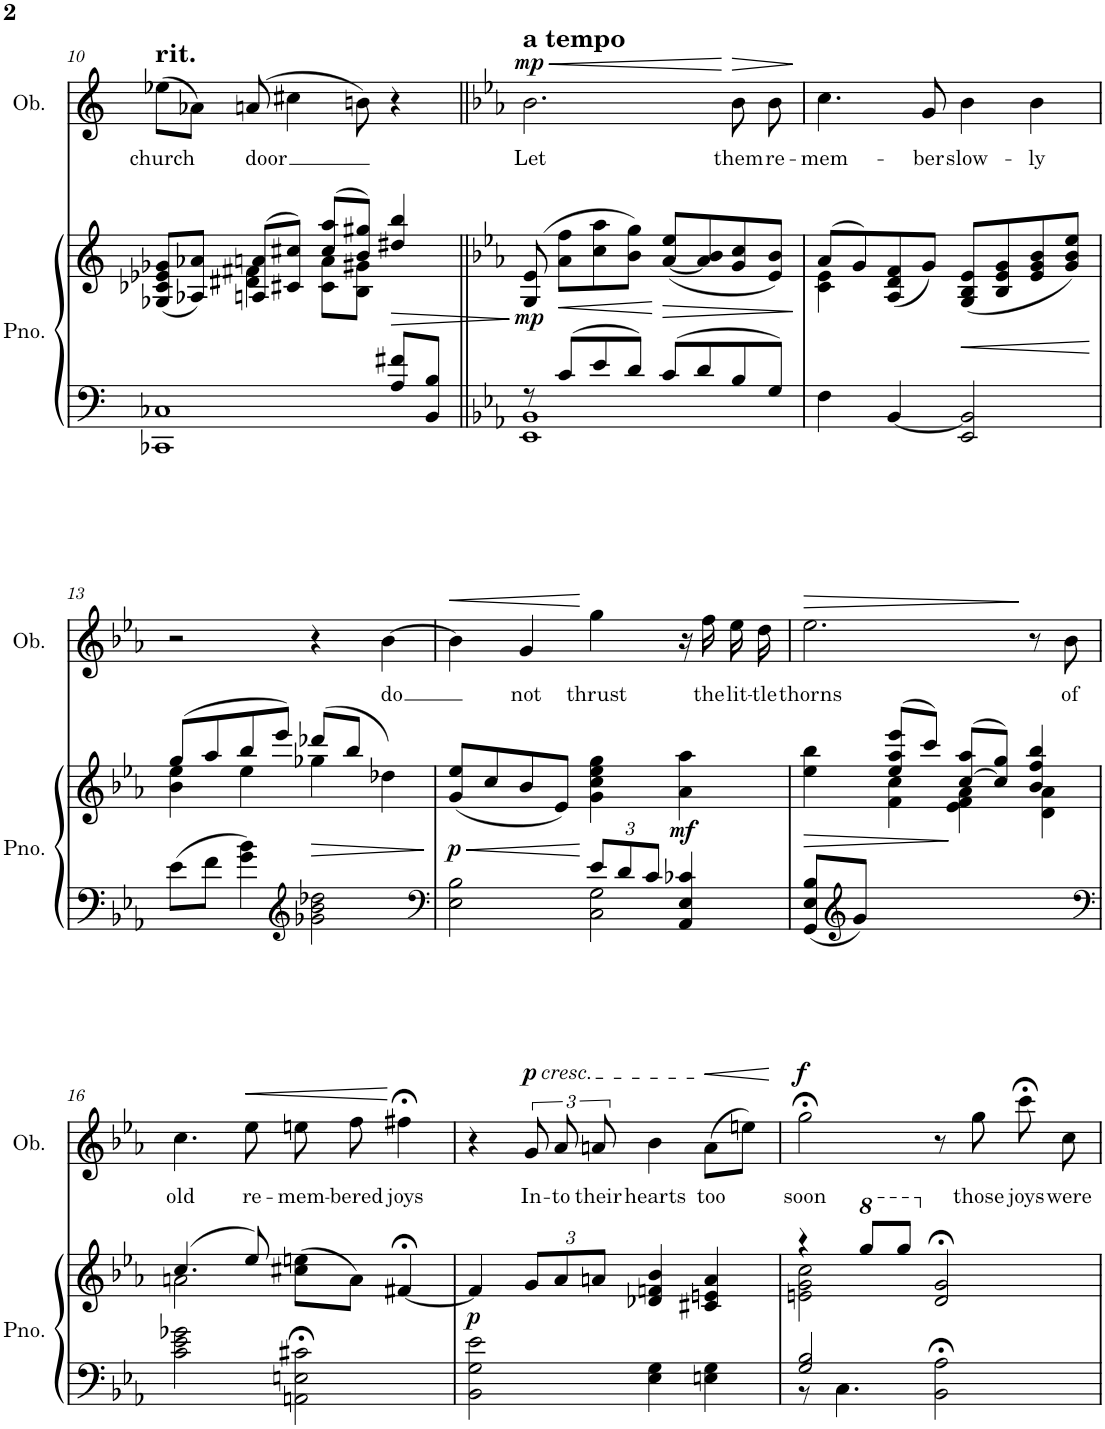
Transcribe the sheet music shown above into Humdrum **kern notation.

**kern	**kern	**dynam	**kern	**text	**dynam
*part2	*part2	*part2	*part1	*part1	*part1
*staff3	*staff2	*staff2/3	*staff1	*staff1	*staff1
*I"Piano	*	*	*I"Oboe	*	*
*I'Pno.	*	*	*I'Ob.	*	*
!!LO:PB:g=z
*clefF4	*clefG2	*	*clefG2	*	*
*k[]	*k[]	*	*k[]	*	*
*M4/4	*M4/4	*	*M4/4	*	*
*met(c)	*met(c)	*	*met(c)	*	*
=10	=10	=10	=10	=10	=10
*^	*^	*	*	*	*
!	!	!	!	!	!LO:TX:a:t=rit.	!	!
!	!	!	!	!	!	!LO:LY:b	!
2.ryy	1CC-X 1C-X	(8G-X/ 8c-X/ 8e-X/ 8g-X/L	4ryy	.	(8ee-X\L	church	.
.	.	8A-X/ 8a-X/J)	.	.	8a-X\J)	.	.
!	!	!	!	!	!	!LO:LY:b	!
.	.	(8An/ 8an/L	4d#X\ 4f#X\	.	(8an/	door	.
.	.	8c#X/ 8cc#X/J)	.	.	4cc#X\	.	.
.	.	(8cc#/ 8aa/L	8c#\ 8a\L	.	.	.	.
.	.	8b/ 8gg#X/J)	8B\ 8g#X\J	.	8bn\)	.	.
!	!	!	!	!LO:HP:b	!	!	!
8A/ 8f#X/L	.	4dd#X/ 4bb/	4ryy	>	4r	.	.
8BB/ 8B/J	.	.	.	.	.	.	.
*	*	*v	*v	*	*	*	*
=11||	=11||	=11||	=11||	=11||	=11||	=11||
*k[b-e-a-]	*	*k[b-e-a-]	*	*k[b-e-a-]	*	*
!	!	!	!	!LO:TX:a:B:t=a tempo	!	!
!	!	!	!LO:DY:b	!	!LO:LY:b	!LO:HP:b
!	!	!	!	!	!	!LO:DY:n=1:a
8r	1EE- 1BB-	(8G/ 8e-/	mp	2.b-\	Let	< mp
!	!	!	!LO:HP:b=2	!	!	!
8c/L	.	8a-\ 8ff\L	<	.	.	.
8e-/	.	8cc\ 8aa-\	.	.	.	.
8d/J	.	8b-\ 8gg\J)	.	.	.	.
8c/L	.	([8a-/ 8ee-/L	] ]	.	.	.
8d/	.	8a-/] 8b-/	.	.	.	.
!	!	!	!	!	!LO:LY:b	!LO:HP:n=1:b
8B-/	.	8g/ 8cc/	.	8b-\	them	[ >
!	!	!	!	!	!LO:LY:b	!
8G/J	.	8e-/ 8b-/J)	.	8b-\	re-	.
*v	*v	*	*	*	*	*
.	.	]	.	.	]
=12	=12	=12	=12	=12	=12
*	*^	*	*	*	*
!	!	!	!	!	!LO:LY:b	!
4F\	(8a-/L	4c\ 4e-\	.	4.cc\	-mem-	.
.	8g/)	.	.	.	.	.
[4BB-/	(8A-/ 8d/ 8f/	2.ryy	.	.	.	.
!	!	!	!	!	!LO:LY:b	!
.	8g/J)	.	.	8g/	-ber	.
!	!	!	!LO:HP:b	!	!LO:LY:b	!
2EE-/ 2BB-/]	(8G/ 8B-/ 8e-/L	.	<	4b-\	slow-	.
.	8B-/ 8e-/ 8g/	.	.	.	.	.
!	!	!	!	!	!LO:LY:b	!
.	8e-/ 8g/ 8b-/	.	.	4b-\	-ly	.
.	8g/ 8b-/ 8ee-/J)	.	.	.	.	.
*	*v	*v	*	*	*	*
.	.	[	.	.	.
!!LO:LB:g=z
=13	=13	=13	=13	=13	=13
*	*^	*	*	*	*
8e-\L	(8gg/L	4b-\ 4ee-\	.	2r	.	.
8f\J	8aa-/	.	.	.	.	.
4g\ 4b-\	8bb-/	4ee-\	.	.	.	.
.	8eee-/J)	.	.	.	.	.
*clefG2	*	*	*	*	*	*
!	!	!	!LO:HP:b	!	!	!
2g-X\ 2b-\ 2dd-X\	(8ddd-X/L	4gg-X\	>	4r	.	.
.	8bb-/J	.	.	.	.	.
!	!	!	!	!	!LO:LY:b	!
.	4dd-X\)	4ryy	.	[4b-\	do	.
*	*v	*v	*	*	*	*
.	.	[	.	.	.
=14	=14	=14	=14	=14	=14
*clefF4	*	*	*	*	*
*^	*	*	*	*	*
!	!	!	!LO:HP:b	!	!	!LO:HP:b
!	!	!	!LO:DY:n=1:b	!	!	!
2E-\ 2B-\	2ryy	(8g/ 8ee-/L	< p	4b-\]	.	<
.	.	8cc/	.	.	.	.
!	!	!	!	!	!LO:LY:b	!
.	.	8b-/	.	4g/	not	.
.	.	8e-/J)	.	.	.	.
*Xbrackettup	*	*	*	*	*	*
!	!	!	!	!	!LO:LY:b	!
12e-/L	2C\ 2G\	4g\ 4cc\ 4ee-\ 4gg\	]	4gg\	thrust	[
12d/	.	.	.	.	.	.
12c/J	.	.	.	.	.	.
!	!	!	!LO:DY:n=2:b	!	!	!
4AA-/ 4E-/ 4c-X/	.	4a-\ 4aa-\	mf	16r	.	.
!	!	!	!	!	!LO:LY:b	!
.	.	.	.	16ff\	the	.
!	!	!	!	!	!LO:LY:b	!
.	.	.	.	16ee-\	lit-	.
!	!	!	!	!	!LO:LY:b	!
.	.	.	.	16dd\	-tle	.
*v	*v	*	*	*	*	*
=15	=15	=15	=15	=15	=15
*	*^	*	*	*	*
!	!	!	!	!	!LO:LY:b	!LO:HP:b
8GG/ 8E-/ 8B-/L	4ee-\ 4bb-\	4ryy	.	2.ee-\	thorns	>
*clefG2	*	*	*	*	*	*
8g/J	.	.	.	.	.	.
2.ryy	(>8ee-/ 8aa-/ 8eee-/L	4f\ 4cc\	.	.	.	.
.	8ccc/J)	.	.	.	.	.
.	(>[>8cc/ 8aa-/L	4e-\ 4f\ 4a-\	[	.	.	.
.	8cc/] 8gg/J)	.	.	.	.	.
.	4b-/ 4ff/ 4bb-/	4d\ 4a-\	.	8r	.	]
!	!	!	!	!	!LO:LY:b	!
.	.	.	.	8b-\	of	.
!!LO:LB:g=z
=16	=16	=16	=16	=16	=16	=16
*clefF4	*	*	*	*	*	*
!	!	!	!	!	!LO:LY:b	!
2c\ 2e-\ 2g-X\	(4.cc/	2an\	.	4.cc\	old	.
!	!	!	!	!	!LO:LY:b	!LO:HP:b
.	8ee-/)	.	.	8ee-\	re-	<
!	!	!	!	!	!LO:LY:b	!
2AAn\;< 2En\;< 2c#X\;<	(8cc#X\ 8een\L	2ryy	.	8een\	-mem-	.
!	!	!	!	!	!LO:LY:b	!
.	8a\J)	.	.	8ff\	-bered	.
!	!	!	!	!	!LO:LY:b	!
.	[4f#X;</	.	.	4ff#X;<\	joys	[
*	*v	*v	*	*	*	*
=17	=17	=17	=17	=17	=17
!	!	!LO:DY:b	!	!	!
2BB-\ 2G\ 2e-\	4f#/]	p	4r	.	.
*	*Xbrackettup	*	*	*	*
!	!	!	!LO:TX:a:i:t=cresc.	!	!
!	!	!	!	!LO:LY:b	!LO:DY:a
.	12g/L	.	12g/	In-	p
!	!	!	!	!LO:LY:b	!
.	12a-/	.	12a-/	-to	.
!	!	!	!	!LO:LY:b	!
.	12an/J	.	12an/	their	.
!	!	!	!	!LO:LY:b	!
4E-\ 4G\	4d-X/ 4fn/ 4b-/	.	4b-\	hearts	.
!	!	!	!	!LO:LY:b	!LO:HP:b
4En\ 4G\	4c#X/ 4en/ 4a/	.	(8a\L	too	<
.	.	.	8een\J)	.	.
.	.	.	.	.	[
=18	=18	=18	=18	=18	=18
*^	*^	*	*	*	*
!	!	!	!	!	!	!LO:LY:b	!LO:DY:a
2G/ 2B-/	8r	4r	2en\ 2g\ 2cc\	.	2gg;<\	soon	f
.	4.C\	.	.	.	.	.	.
*	*	*8va	*	*	*	*	*
.	.	8ggg/L	.	.	.	.	.
.	.	8ggg/J	.	.	.	.	.
*	*	*X8va	*	*	*	*	*
2BB-\;< 2A-\;<	2ryy	2d/;< 2g/;<	2ryy	.	8r	.	.
!	!	!	!	!	!	!LO:LY:b	!
.	.	.	.	.	8gg\	those	.
!	!	!	!	!	!	!LO:LY:b	!
.	.	.	.	.	8ccc;<\	joys	.
!	!	!	!	!	!	!LO:LY:b	!
.	.	.	.	.	8cc\	were	.
*v	*v	*	*	*	*	*	*
*	*v	*v	*	*	*	*
=	=	=	=	=	=
*-	*-	*-	*-	*-	*-
